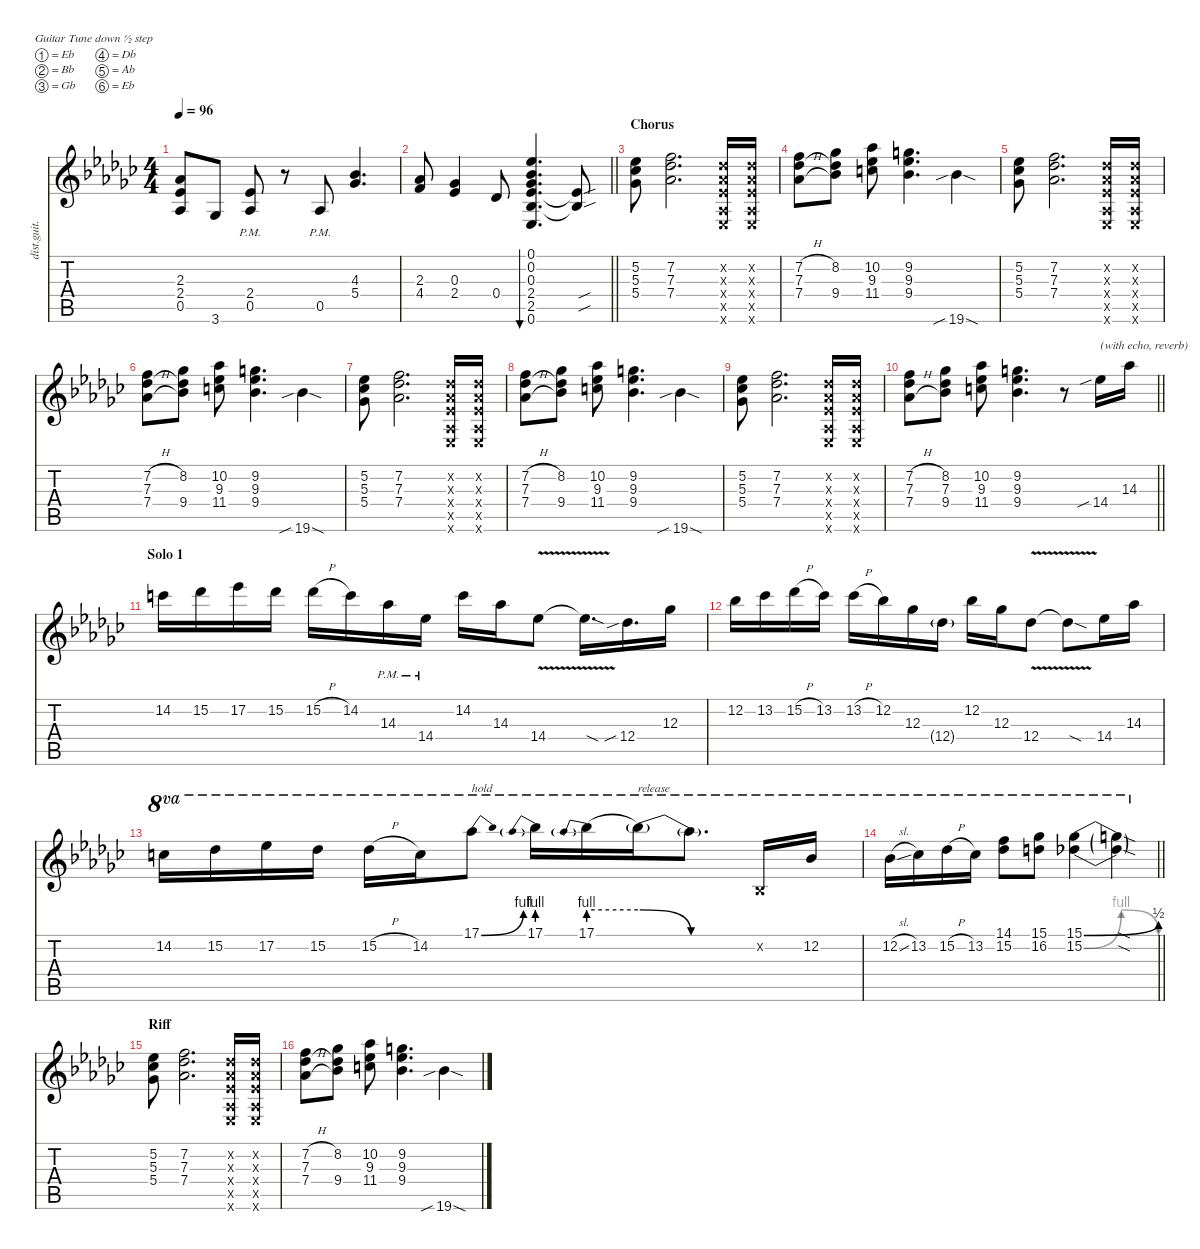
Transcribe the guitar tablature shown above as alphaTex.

\defaultSystemsLayout 4
\hideDynamics
\bracketExtendMode nobrackets
\otherSystemsTrackNameOrientation horizontal
\track ("Guitar (Eddie Van Halen)" "dist.guit.") {defaultSystemsLayout 4 instrument distortionguitar}
\staff {score tabs}
\tuning (Eb4 Bb3 Gb3 Db3 Ab2 Eb2)
\ts (4 4)
\tempo 96
\clef g2
\ks ebminor
(2.3{acc b} 2.4{acc b} 0.5{acc b}).8{dy mf beam Up} 3.6{acc b}.8{beam Up} (2.4{acc b} 0.5{pm acc b}).8{dy f beam Up} r.8{beam Up} 0.5{pm acc b}.8{dy mf beam Up} (4.3{acc b} 5.4{acc b}).4{d beam Up} |
\barLineRight lightlight
(2.3{acc b} 4.4{acc forcenatural}).8{beam Up} (0.3{acc b} 2.4{acc b}).4{beam Up} 0.4{acc b}.8{dy f beam Up} (0.1{acc b} 0.2{acc b} 0.3{acc b} 2.4{acc b} 2.5{acc b} 0.6{acc b}).4{d bu 60 beam Up} (2.4{sou t acc b} 2.5{sou t acc b}).8{beam Up} |
\section ("" "Chorus")
(5.2{acc b} 5.3{acc b} 5.4{acc b}).8{dy mf beam Down} (7.2{acc forcenatural} 7.3{acc b} 7.4{acc b}).2{d beam Down} (3.2{x acc b} 2.3{x acc b} 2.4{x acc b} 0.5{x acc b} 0.6{x acc b}).16{dy f beam Up} (3.2{x acc b} 2.3{x acc b} 2.4{x acc b} 0.5{x acc b} 0.6{x acc b}).16{beam Up} |
(7.2{h acc forcenatural} 7.3{acc b} 7.4{h acc b}).8{dy mf beam Down} (8.2{acc b} 7.3{t acc b} 9.4{acc b}).8{beam Down} (10.2{acc b} 9.3{acc b} 11.4{acc forcenatural}).8{beam Down} (9.2{acc forcenatural} 9.3{acc b} 9.4{acc b}).4{d beam Down} 19.6{sib sod acc b}.4{dy f beam Down} |
(5.2{acc b} 5.3{acc b} 5.4{acc b}).8{dy mf beam Down} (7.2{acc forcenatural} 7.3{acc b} 7.4{acc b}).2{d beam Down} (3.2{x acc b} 2.3{x acc b} 2.4{x acc b} 0.5{x acc b} 0.6{x acc b}).16{dy f beam Up} (3.2{x acc b} 2.3{x acc b} 2.4{x acc b} 0.5{x acc b} 0.6{x acc b}).16{beam Up} |
(7.2{h acc forcenatural} 7.3{acc b} 7.4{h acc b}).8{dy mf beam Down} (8.2{acc b} 7.3{t acc b} 9.4{acc b}).8{beam Down} (10.2{acc b} 9.3{acc b} 11.4{acc forcenatural}).8{beam Down} (9.2{acc forcenatural} 9.3{acc b} 9.4{acc b}).4{d beam Down} 19.6{sib sod acc b}.4{dy f beam Down} |
(5.2{acc b} 5.3{acc b} 5.4{acc b}).8{dy mf beam Down} (7.2{acc forcenatural} 7.3{acc b} 7.4{acc b}).2{d beam Down} (3.2{x acc b} 2.3{x acc b} 2.4{x acc b} 0.5{x acc b} 0.6{x acc b}).16{dy f beam Up} (3.2{x acc b} 2.3{x acc b} 2.4{x acc b} 0.5{x acc b} 0.6{x acc b}).16{beam Up} |
(7.2{h acc forcenatural} 7.3{acc b} 7.4{h acc b}).8{dy mf beam Down} (8.2{acc b} 7.3{t acc b} 9.4{acc b}).8{beam Down} (10.2{acc b} 9.3{acc b} 11.4{acc forcenatural}).8{beam Down} (9.2{acc forcenatural} 9.3{acc b} 9.4{acc b}).4{d beam Down} 19.6{sib sod acc b}.4{dy f beam Down} |
(5.2{acc b} 5.3{acc b} 5.4{acc b}).8{dy mf beam Down} (7.2{acc forcenatural} 7.3{acc b} 7.4{acc b}).2{d beam Down} (3.2{x acc b} 2.3{x acc b} 2.4{x acc b} 0.5{x acc b} 0.6{x acc b}).16{dy f beam Up} (3.2{x acc b} 2.3{x acc b} 2.4{x acc b} 0.5{x acc b} 0.6{x acc b}).16{beam Up} |
\barLineRight lightlight
(7.2{h acc forcenatural} 7.3{acc b} 7.4{h acc b}).8{dy mf beam Down} (8.2{acc b} 7.3{acc b} 9.4{acc b}).8{beam Down} (10.2{acc b} 9.3{acc b} 11.4{acc forcenatural}).8{beam Down} (9.2{acc forcenatural} 9.3{acc b} 9.4{acc b}).4{d beam Down} r.8{beam Down} 14.4{sib acc b}.16{txt "(with echo, reverb)" dy f beam Down} 14.3{acc b}.16{beam Down} |
\section ("" "Solo 1")
14.2{acc forcenatural}.16{beam Down} 15.2{acc b}.16{beam Down} 17.2{acc b}.16{beam Down} 15.2{acc b}.16{beam Down} 15.2{h acc b}.16{beam Down} 14.2{acc forcenatural}.16{beam Down} 14.3{pm acc b}.16{beam Down} 14.4{pm acc b}.16{beam Down} 14.2{acc forcenatural}.16{beam Down} 14.3{acc b}.16{beam Down} 14.4{v acc b}.8{beam Down} 14.4{v sod t acc b}.16{d beam Down} 12.4{sib acc b}.16{d beam Down} 12.3{acc b}.16{beam Down} |
12.2{acc b}.16{beam Down} 13.2{acc b}.16{beam Down} 15.2{h acc b}.16{beam Down} 13.2{acc b}.16{beam Down} 13.2{h acc b}.16{beam Down} 12.2{acc b}.16{beam Down} 12.3{acc b}.16{beam Down} 12.4{g acc b}.16{dy mf beam Down} 12.2{acc b}.16{dy f beam Down} 12.3{acc b}.16{beam Down} 12.4{v acc b}.8{beam Down} 12.4{v sod t acc b}.8{beam Down} 14.4{acc b}.16{beam Down} 14.3{acc b}.16{beam Down} |
14.2{acc forcenatural}.16{ot 8va beam Down} 15.2{acc b}.16{ot 8va beam Down} 17.2{acc b}.16{ot 8va beam Down} 15.2{acc b}.16{ot 8va beam Down} 15.2{h acc b}.16{ot 8va beam Down} 14.2{acc forcenatural}.16{ot 8va beam Down} 17.1{be (bend 0 0 30 4) acc b}.8{ot 8va txt "hold" beam Down} 17.1{be (prebend 0 4 60 4)}.16{ot 8va beam Down} 17.1{be (prebend 0 4 60 4)}.16{ot 8va beam Down} 17.1{be (release 0 4 60 0) t}.16{ot 8va txt "release" beam Down} 17.1{be (hold 0 0 15 0) t acc b}.8{d ot 8va beam Down} 0.2{x acc b}.16{ot 8va beam Up} 12.2{acc b}.16{ot 8va beam Up} |
\barLineRight lightlight
12.2{sl acc b}.16{ot 8va beam Down} 13.2{acc b}.16{ot 8va beam Down} 15.2{h acc b}.16{ot 8va beam Down} 13.2{acc b}.16{ot 8va beam Down} (14.1{acc forcenatural} 15.2{acc b}).8{ot 8va beam Down} (15.1{acc b} 16.2{acc forcenatural}).8{ot 8va beam Down} (15.1{be (bend 0 0 60 2) acc b} 15.2{be (bendrelease 0 0 30 4 30 4 60 0) acc b}).4{ot 8va beam Down} (15.1{sod t} 15.2{sod t acc b}).4{ot 8va beam Down} |
\section ("" "Riff")
(5.2{acc b} 5.3{acc b} 5.4{acc b}).8{dy mf beam Down} (7.2{acc forcenatural} 7.3{acc b} 7.4{acc b}).2{d beam Down} (3.2{x acc b} 2.3{x acc b} 2.4{x acc b} 0.5{x acc b} 0.6{x acc b}).16{dy f beam Up} (3.2{x acc b} 2.3{x acc b} 2.4{x acc b} 0.5{x acc b} 0.6{x acc b}).16{beam Up} |
(7.2{h acc forcenatural} 7.3{acc b} 7.4{h acc b}).8{dy mf beam Down} (8.2{acc b} 7.3{t acc b} 9.4{acc b}).8{beam Down} (10.2{acc b} 9.3{acc b} 11.4{acc forcenatural}).8{beam Down} (9.2{acc forcenatural} 9.3{acc b} 9.4{acc b}).4{d beam Down} 19.6{sib sod acc b}.4{dy f beam Down}
